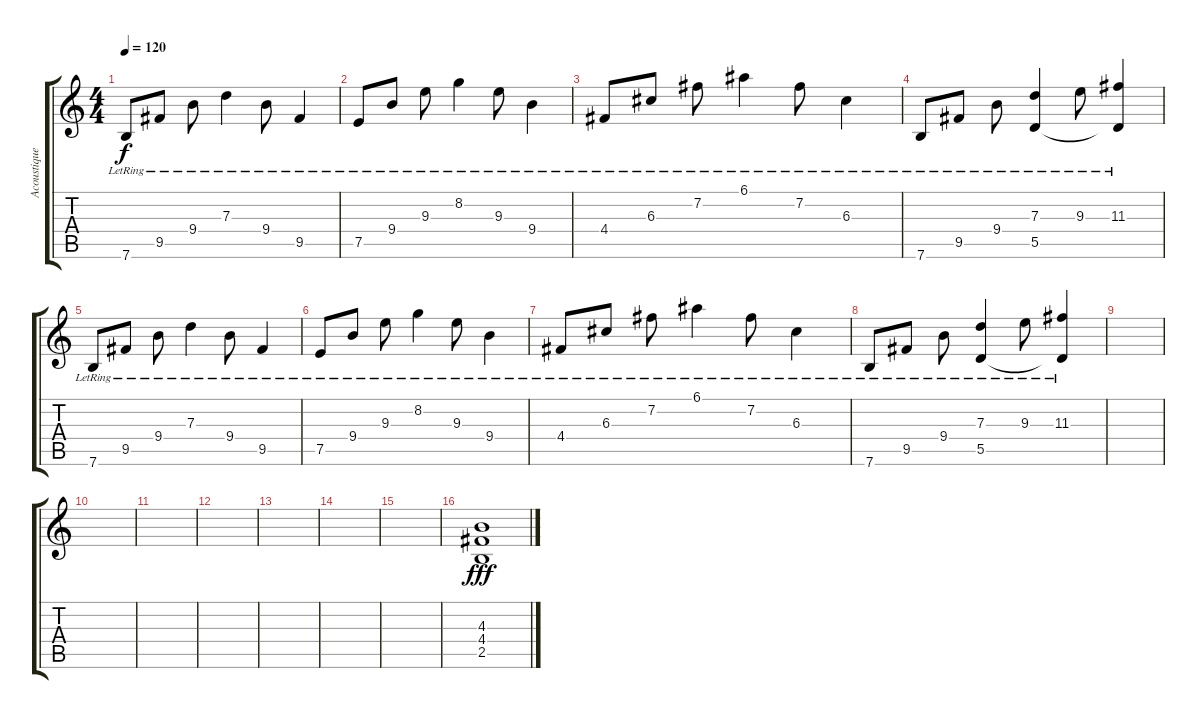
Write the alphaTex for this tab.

\track ("Acoustique" "Acoustique") {instrument acousticguitarsteel}
\staff {score tabs}
\tuning (E4 B3 G3 D3 A2 E2) {hide}
\ts (4 4)
\tempo 120
\clef g2
\ks c
7.6{lr}.8{dy f} 9.5{lr}.8 9.4{lr}.8 7.3{lr}.4 9.4{lr}.8 9.5{lr}.4 |
7.5{lr}.8 9.4{lr}.8 9.3{lr}.8 8.2{lr}.4 9.3{lr}.8 9.4{lr}.4 |
4.4{lr}.8 6.3{lr}.8 7.2{lr}.8 6.1{lr}.4 7.2{lr}.8 6.3{lr}.4 |
7.6{lr}.8 9.5{lr}.8 9.4{lr}.8 (7.3{lr} 5.5{lr}).4 9.3{lr}.8 (11.3{lr} 5.5{t}).4 |
7.6{lr}.8 9.5{lr}.8 9.4{lr}.8 7.3{lr}.4 9.4{lr}.8 9.5{lr}.4 |
7.5{lr}.8 9.4{lr}.8 9.3{lr}.8 8.2{lr}.4 9.3{lr}.8 9.4{lr}.4 |
4.4{lr}.8 6.3{lr}.8 7.2{lr}.8 6.1{lr}.4 7.2{lr}.8 6.3{lr}.4 |
7.6{lr}.8 9.5{lr}.8 9.4{lr}.8 (7.3{lr} 5.5{lr}).4 9.3{lr}.8 (11.3{lr} 5.5{t}).4 |
|
|
|
|
|
|
|
(4.3 4.4 2.5).1{dy fff instrument distortionguitar}
